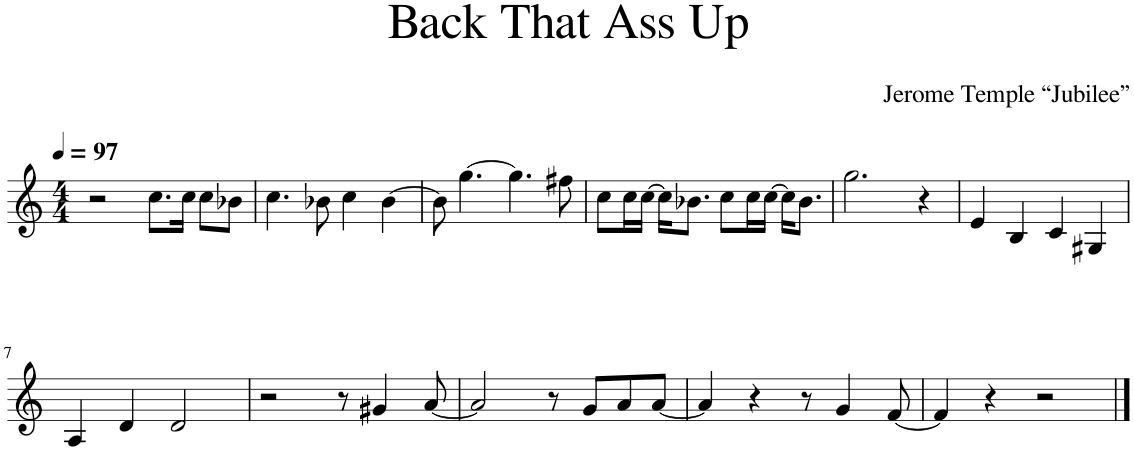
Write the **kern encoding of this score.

**kern
*part1
*staff1
*I"Piano
*I'Pno.
*clefG2
*k[]
*M4/4
*MM97
=1
2r
8.cc\L
16cc\Jk
8cc\L
8b-X\J
=2
4.cc\
8b-X\
4cc\
[4b-\
=3
8b-\]
[4.gg\
4.gg\]
8ff#X\
=4
8cc\L
16cc\L
[16cc\JJ
16cc\KL]
8.b-X\J
8cc\L
16cc\L
[16cc\JJ
16cc\KL]
8.b-\J
=5
2.gg\
4r
=6
4e/
4B/
4c/
4G#X/
!!LO:LB:g=z
=7
4A/
4d/
2d/
=8
2r
8r
4g#X/
[8a/
=9
2a/]
8r
8g/L
8a/
[8a/J
=10
4a/]
4r
8r
4g/
[8f/
=11
4f/]
4r
2r
==
*-
